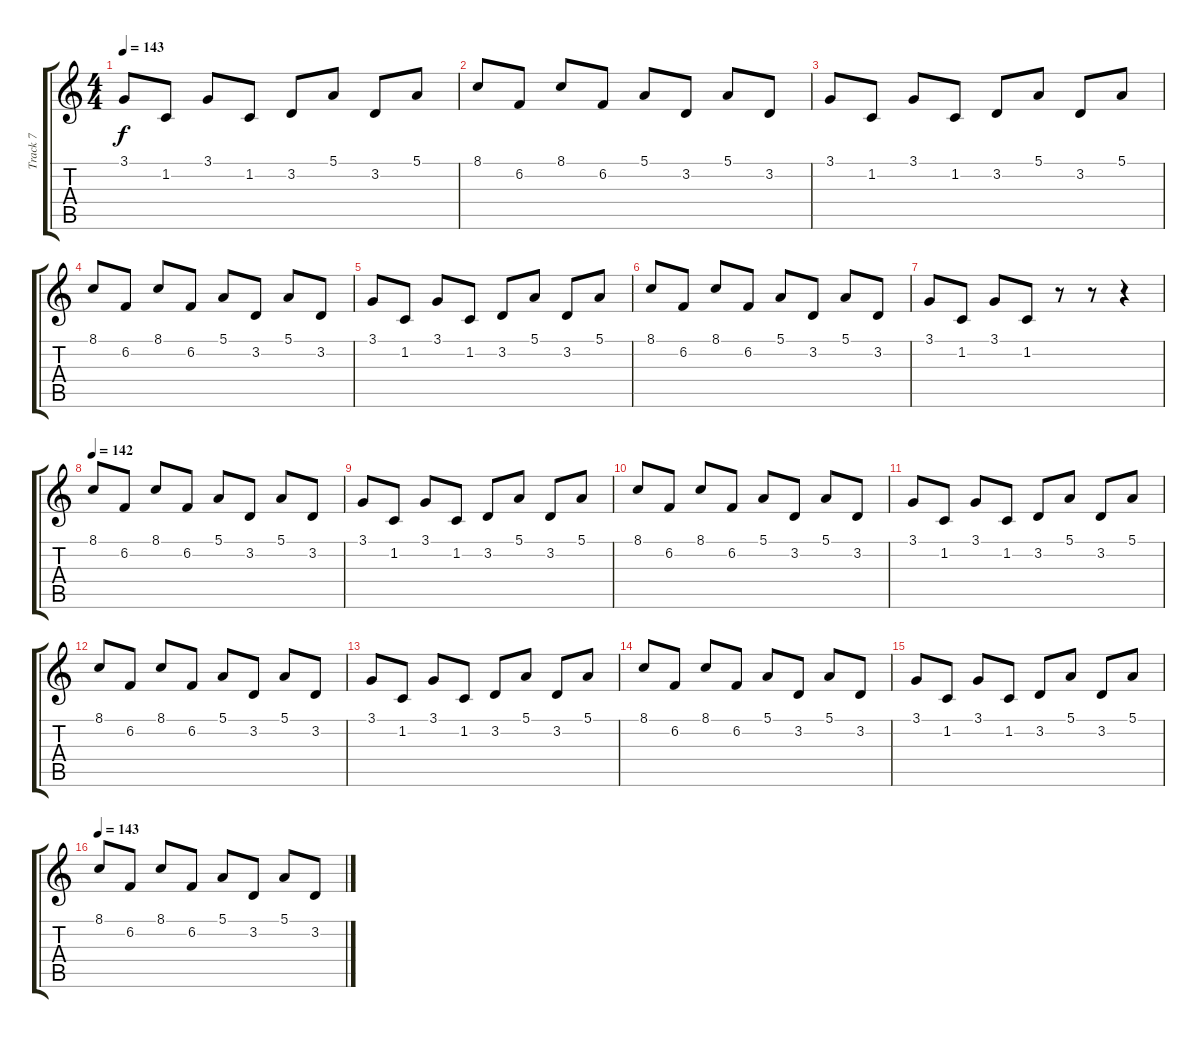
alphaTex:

\track ("Track 7" "Track 7") {instrument pad1newage}
\staff {score tabs}
\tuning (E4 B3 G3 D3 A2 D2) {hide}
\ts (4 4)
\tempo 143
\clef g2
\ks c
3.1.8{dy f} 1.2.8 3.1.8 1.2.8 3.2.8 5.1.8 3.2.8 5.1.8 |
8.1.8 6.2.8 8.1.8 6.2.8 5.1.8 3.2.8 5.1.8 3.2.8 |
3.1.8 1.2.8 3.1.8 1.2.8 3.2.8 5.1.8 3.2.8 5.1.8 |
8.1.8 6.2.8 8.1.8 6.2.8 5.1.8 3.2.8 5.1.8 3.2.8 |
3.1.8 1.2.8 3.1.8 1.2.8 3.2.8 5.1.8 3.2.8 5.1.8 |
8.1.8 6.2.8 8.1.8 6.2.8 5.1.8 3.2.8 5.1.8 3.2.8 |
3.1.8 1.2.8 3.1.8 1.2.8 r.8 r.8 r.4 |
\tempo 142
8.1.8 6.2.8 8.1.8 6.2.8 5.1.8 3.2.8 5.1.8 3.2.8 |
3.1.8 1.2.8 3.1.8 1.2.8 3.2.8 5.1.8 3.2.8 5.1.8 |
8.1.8 6.2.8 8.1.8 6.2.8 5.1.8 3.2.8 5.1.8 3.2.8 |
3.1.8 1.2.8 3.1.8 1.2.8 3.2.8 5.1.8 3.2.8 5.1.8 |
8.1.8 6.2.8 8.1.8 6.2.8 5.1.8 3.2.8 5.1.8 3.2.8 |
3.1.8 1.2.8 3.1.8 1.2.8 3.2.8 5.1.8 3.2.8 5.1.8 |
8.1.8 6.2.8 8.1.8 6.2.8 5.1.8 3.2.8 5.1.8 3.2.8 |
3.1.8 1.2.8 3.1.8 1.2.8 3.2.8 5.1.8 3.2.8 5.1.8 |
\tempo 142
\tempo 143
8.1.8 6.2.8 8.1.8 6.2.8 5.1.8 3.2.8 5.1.8 3.2.8
